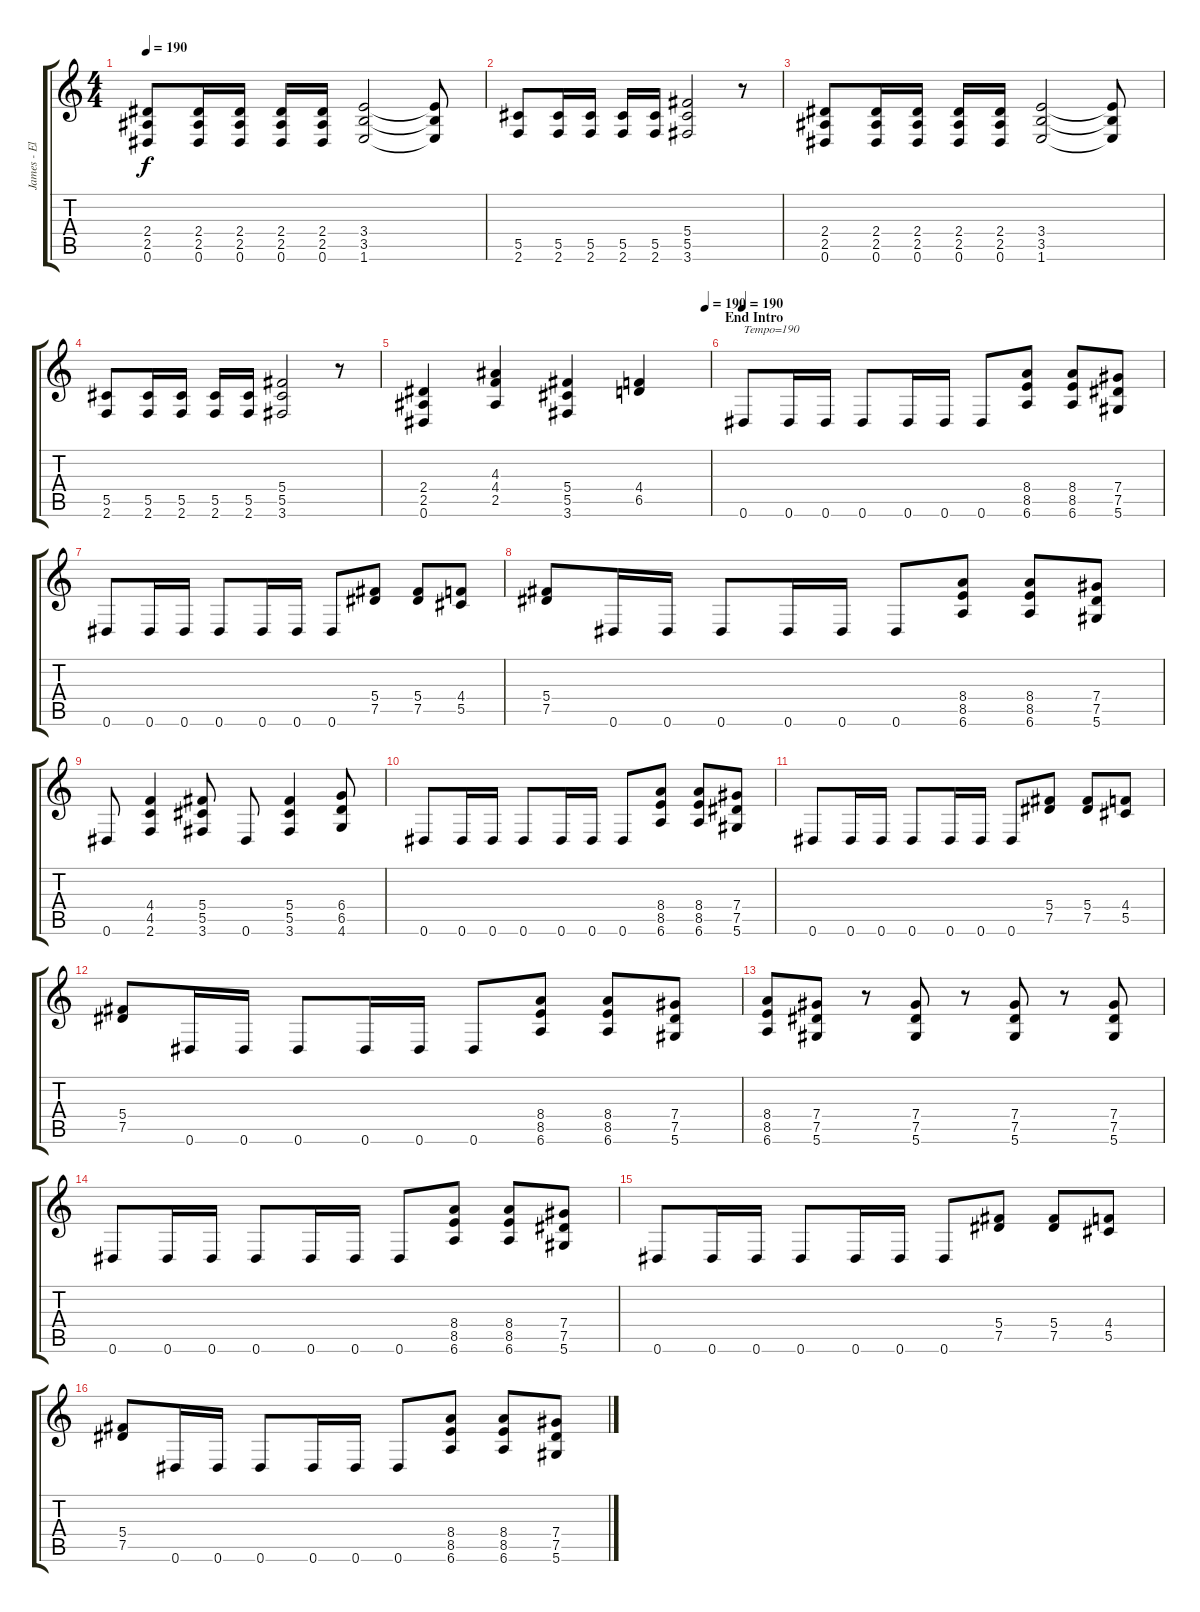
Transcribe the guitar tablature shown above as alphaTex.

\track ("James - Electric Guitar " "James - El") {instrument distortionguitar}
\staff {score tabs}
\tuning (Eb4 Bb3 Gb3 Db3 Ab2 Eb2) {hide}
\ts (4 4)
\tempo 190
\clef g2
\ks c
(2.4 2.5 0.6).8{dy f} (2.4 2.5 0.6).16 (2.4 2.5 0.6).16 (2.4 2.5 0.6).16 (2.4 2.5 0.6).16 (3.4 3.5 1.6).2 (3.4{t} 3.5{t} 1.6{t}).8 |
(5.5 2.6).8 (5.5 2.6).16 (5.5 2.6).16 (5.5 2.6).16 (5.5 2.6).16 (5.4 5.5 3.6).2 r.8 |
(2.4 2.5 0.6).8 (2.4 2.5 0.6).16 (2.4 2.5 0.6).16 (2.4 2.5 0.6).16 (2.4 2.5 0.6).16 (3.4 3.5 1.6).2 (3.4{t} 3.5{t} 1.6{t}).8 |
(5.5 2.6).8 (5.5 2.6).16 (5.5 2.6).16 (5.5 2.6).16 (5.5 2.6).16 (5.4 5.5 3.6).2 r.8 |
\tempo (190 0.984375)
(2.4 2.5 0.6).4 (4.3 4.4 2.5).4 (5.4 5.5 3.6).4 (4.4 6.5).4 |
\section ("" "End Intro")
\tempo 190
0.6.8{txt "Tempo=190"} 0.6.16 0.6.16 0.6.8 0.6.16 0.6.16 0.6.8 (8.4 8.5 6.6).8 (8.4 8.5 6.6).8 (7.4 7.5 5.6).8 |
0.6.8 0.6.16 0.6.16 0.6.8 0.6.16 0.6.16 0.6.8 (5.4 7.5).8 (5.4 7.5).8 (4.4 5.5).8 |
(5.4 7.5).8 0.6.16 0.6.16 0.6.8 0.6.16 0.6.16 0.6.8 (8.4 8.5 6.6).8 (8.4 8.5 6.6).8 (7.4 7.5 5.6).8 |
0.6.8 (4.4 4.5 2.6).4 (5.4 5.5 3.6).8 0.6.8 (5.4 5.5 3.6).4 (6.4 6.5 4.6).8 |
0.6.8 0.6.16 0.6.16 0.6.8 0.6.16 0.6.16 0.6.8 (8.4 8.5 6.6).8 (8.4 8.5 6.6).8 (7.4 7.5 5.6).8 |
0.6.8 0.6.16 0.6.16 0.6.8 0.6.16 0.6.16 0.6.8 (5.4 7.5).8 (5.4 7.5).8 (4.4 5.5).8 |
(5.4 7.5).8 0.6.16 0.6.16 0.6.8 0.6.16 0.6.16 0.6.8 (8.4 8.5 6.6).8 (8.4 8.5 6.6).8 (7.4 7.5 5.6).8 |
(8.4 8.5 6.6).8 (7.4 7.5 5.6).8 r.8 (7.4 7.5 5.6).8 r.8 (7.4 7.5 5.6).8 r.8 (7.4 7.5 5.6).8 |
0.6.8 0.6.16 0.6.16 0.6.8 0.6.16 0.6.16 0.6.8 (8.4 8.5 6.6).8 (8.4 8.5 6.6).8 (7.4 7.5 5.6).8 |
0.6.8 0.6.16 0.6.16 0.6.8 0.6.16 0.6.16 0.6.8 (5.4 7.5).8 (5.4 7.5).8 (4.4 5.5).8 |
(5.4 7.5).8 0.6.16 0.6.16 0.6.8 0.6.16 0.6.16 0.6.8 (8.4 8.5 6.6).8 (8.4 8.5 6.6).8 (7.4 7.5 5.6).8
